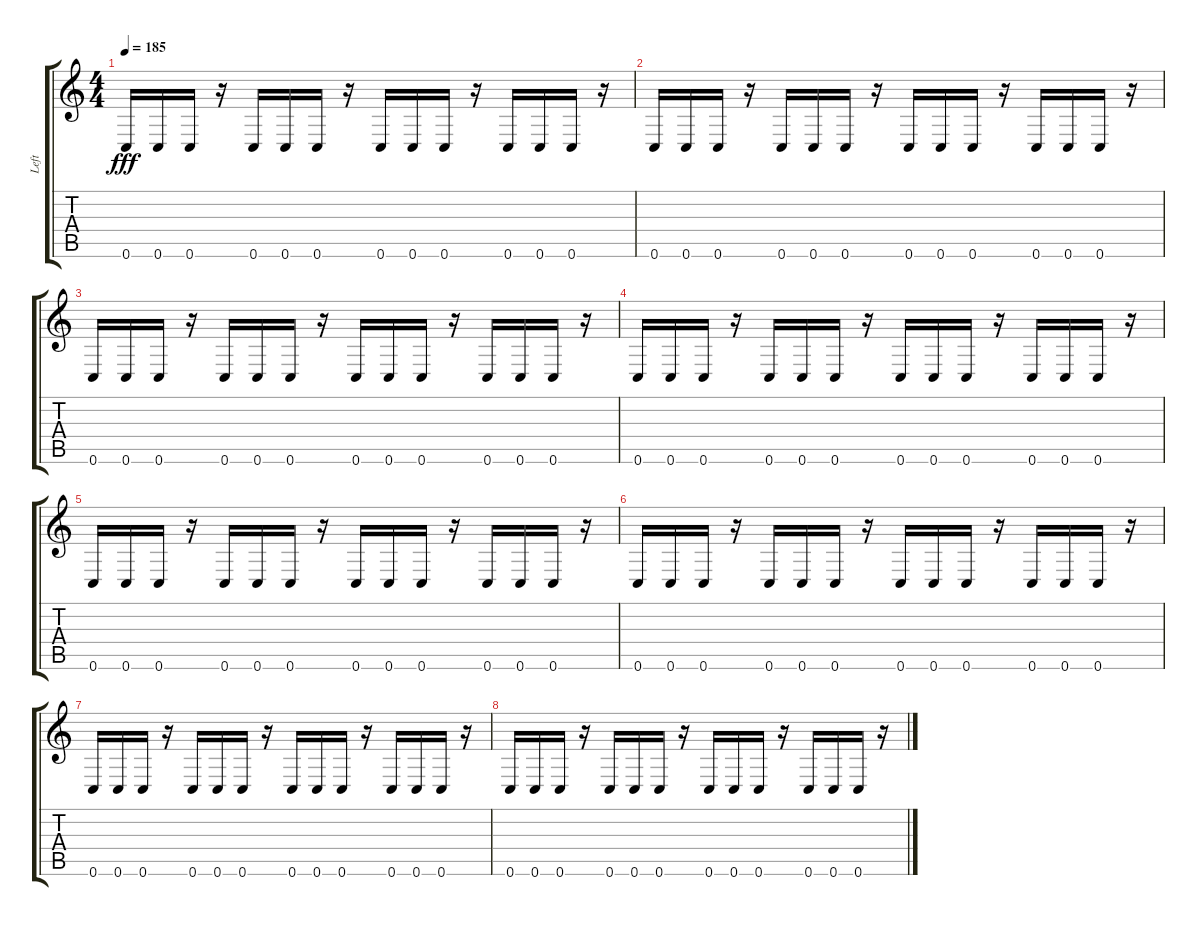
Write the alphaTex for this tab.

\track ("Left" "Left") {instrument distortionguitar}
\staff {score tabs}
\tuning (D4 A3 F3 C3 G2 C2) {hide}
\ts (4 4)
\tempo 185
\clef g2
\ks c
0.6.16{dy fff} 0.6.16 0.6.16 r.16 0.6.16 0.6.16 0.6.16 r.16 0.6.16 0.6.16 0.6.16 r.16 0.6.16 0.6.16 0.6.16 r.16 |
0.6.16 0.6.16 0.6.16 r.16 0.6.16 0.6.16 0.6.16 r.16 0.6.16 0.6.16 0.6.16 r.16 0.6.16 0.6.16 0.6.16 r.16 |
0.6.16 0.6.16 0.6.16 r.16 0.6.16 0.6.16 0.6.16 r.16 0.6.16 0.6.16 0.6.16 r.16 0.6.16 0.6.16 0.6.16 r.16 |
0.6.16 0.6.16 0.6.16 r.16 0.6.16 0.6.16 0.6.16 r.16 0.6.16 0.6.16 0.6.16 r.16 0.6.16 0.6.16 0.6.16 r.16 |
0.6.16 0.6.16 0.6.16 r.16 0.6.16 0.6.16 0.6.16 r.16 0.6.16 0.6.16 0.6.16 r.16 0.6.16 0.6.16 0.6.16 r.16 |
0.6.16 0.6.16 0.6.16 r.16 0.6.16 0.6.16 0.6.16 r.16 0.6.16 0.6.16 0.6.16 r.16 0.6.16 0.6.16 0.6.16 r.16 |
0.6.16 0.6.16 0.6.16 r.16 0.6.16 0.6.16 0.6.16 r.16 0.6.16 0.6.16 0.6.16 r.16 0.6.16 0.6.16 0.6.16 r.16 |
0.6.16 0.6.16 0.6.16 r.16 0.6.16 0.6.16 0.6.16 r.16 0.6.16 0.6.16 0.6.16 r.16 0.6.16 0.6.16 0.6.16 r.16
